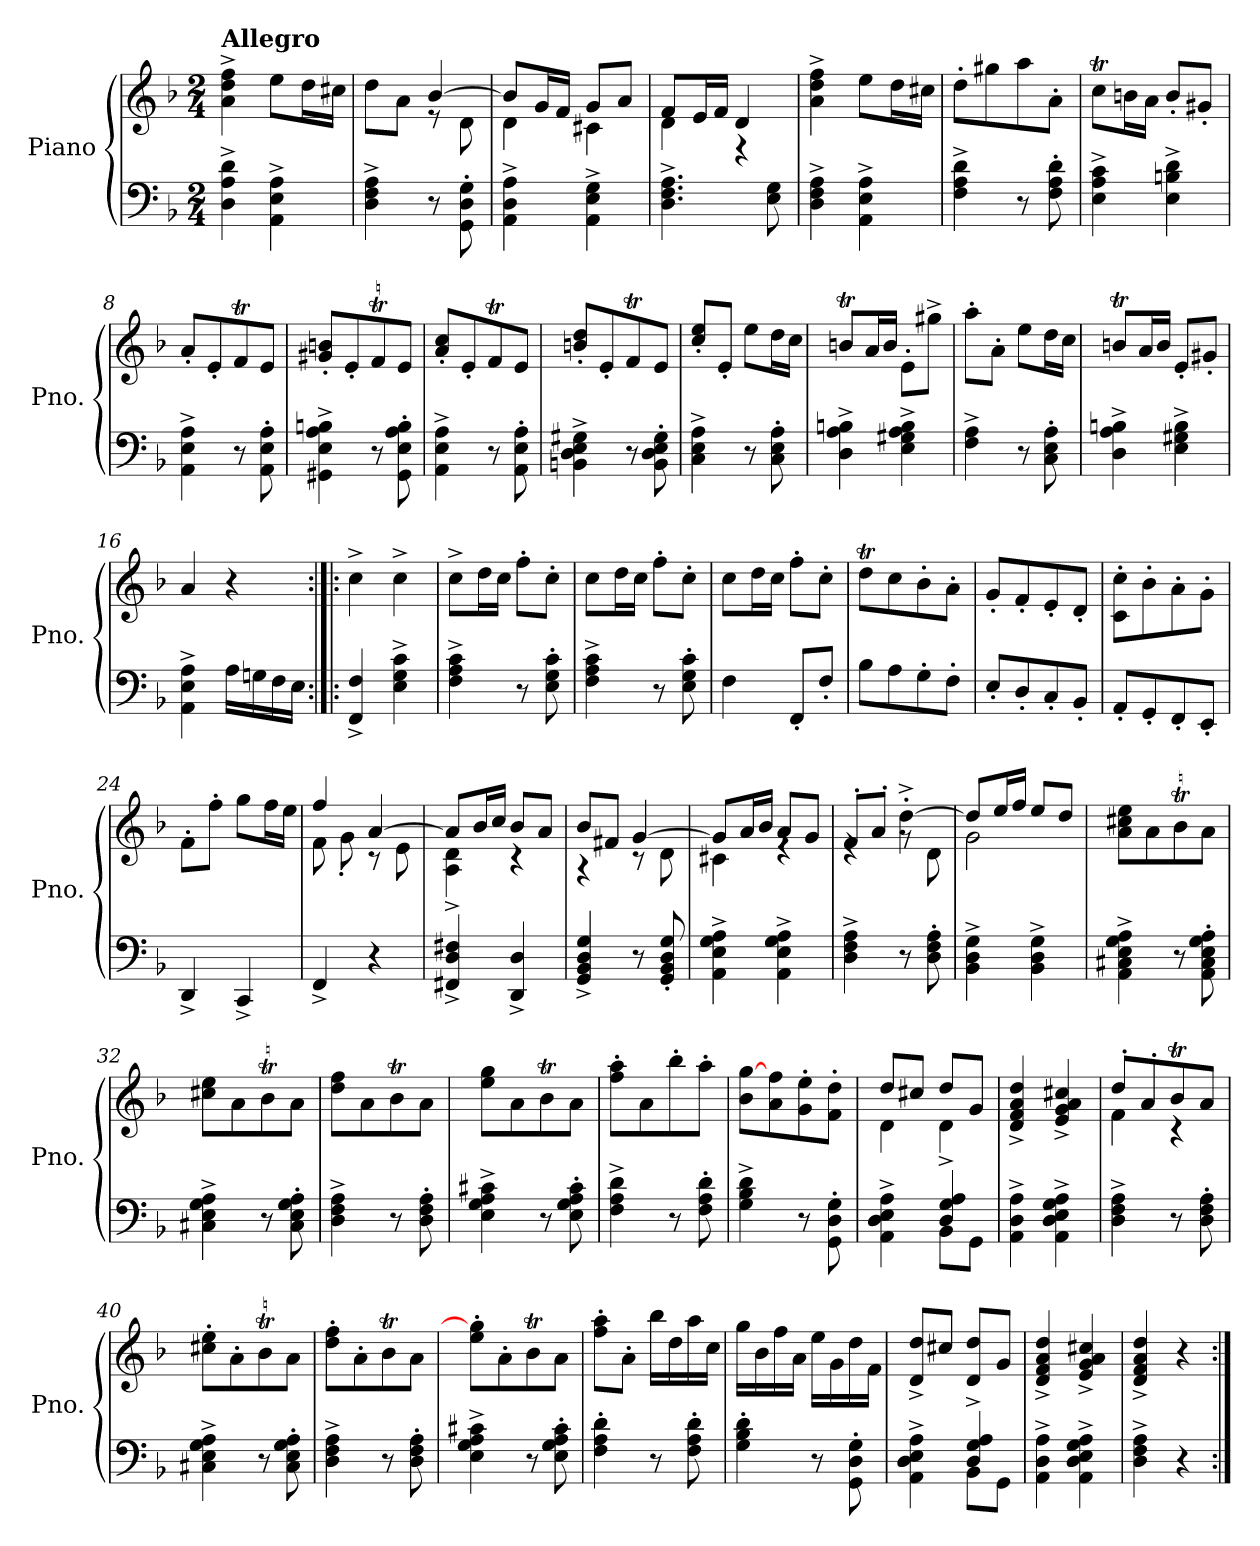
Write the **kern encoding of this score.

**kern	**kern
*part1	*part1
*staff2	*staff1
*I"Piano	*
*I'Pno.	*
*clefF4	*clefG2
*k[b-]	*k[b-]
*M2/4	*M2/4
*MM108	*MM108
=1	=1
!	!LO:TX:a:B:t=Allegro
4D\^ 4A\^ 4d\^	4a\^ 4dd\^ 4ff\^
4AA\^ 4E\^ 4A\^	8ee\L
.	16dd\L
.	16cc#X\JJ
=2	=2
*	*^
4D\^ 4F\^ 4A\^	4ryy	8dd\L
.	.	8a\J
8r	[4b-/	8r
8GG\' 8D\' 8G\'	.	8d\
=3	=3	=3
4AA\^ 4D\^ 4A\^	8b-/L]	4d\
.	16g/L	.
.	16f/JJ	.
4AA\^ 4E\^ 4G\^	8g/L	4c#X\
.	8a/J	.
=4	=4	=4
4.D\^ 4.F\^ 4.A\^	8f/L	4d\
.	16e/L	.
.	16f/JJ	.
.	4d/	4r
8E\ 8G\	.	.
*	*v	*v
!!LO:LB:g=z
=5	=5
4D\^ 4F\^ 4A\^	4a\^ 4dd\^ 4ff\^
4AA\^ 4E\^ 4A\^	8ee\L
.	16dd\L
.	16cc#X\JJ
=6	=6
4F\^ 4A\^ 4d\^	8dd'\L
.	8gg#X\
8r	8aa\
8F\' 8A\' 8d\'	8a'\J
=7	=7
4E\^ 4A\^ 4c\^	8ccT\L
.	16bn\L
.	16a\JJ
4E\^ 4Bn\^ 4d\^	8b'/L
.	8g#X'/J
=8	=8
4AA\^ 4E\^ 4A\^	8a'/L
.	8e'/
8r	8fT/
8AA\' 8E\' 8A\'	8e/J
!!LO:LB:g=z
=9	=9
4GG#X\^ 4E\^ 4A\^ 4Bn\^	8g#X/' 8bn/'L
.	8e'/
8r	8fT/
8GG#\' 8E\' 8A\' 8B\'	8e/J
=10	=10
4AA\^ 4E\^ 4A\^	8a/' 8cc/'L
.	8e'/
8r	8fT/
8AA\' 8E\' 8A\'	8e/J
=11	=11
4BBn\^ 4D\^ 4E\^ 4G#X\^	8bn/' 8dd/'L
.	8e'/
8r	8fT/
8BB\' 8D\' 8E\' 8G#\'	8e/J
=12	=12
4C\^ 4E\^ 4A\^	8cc/' 8ee/'L
.	8e'/J
8r	8ee\L
8C\' 8E\' 8A\'	16dd\L
.	16cc\JJ
!!LO:LB:g=z
=13	=13
4D\^ 4A\^ 4Bn\^	8bnt/L
.	16a/L
.	16b/JJ
4E\^ 4G#X\^ 4A\^ 4B\^	8e'\L
.	8gg#X^\J
=14	=14
4F\^ 4A\^	8aa'\L
.	8a'\J
8r	8ee\L
8C\' 8E\' 8A\'	16dd\L
.	16cc\JJ
=15	=15
4D\^ 4A\^ 4Bn\^	8bnt/L
.	16a/L
.	16b/JJ
4E\^ 4G#X\^ 4B\^	8e'/L
.	8g#X'/J
=16	=16
4AA\^ 4E\^ 4A\^	4a/
16A\LL	4r
16Gn\	.
16F\	.
16E\JJ	.
!!LO:LB:g=z
=17:|!|:	=17:|!|:
4FF/^ 4F/^	4cc^\
4E\^ 4G\^ 4c\^	4cc^\
=18	=18
4F\^ 4A\^ 4c\^	8cc^\L
.	16dd\L
.	16cc\JJ
8r	8ff'\L
8E\' 8G\' 8c\'	8cc'\J
=19	=19
4F\^ 4A\^ 4c\^	8cc\L
.	16dd\L
.	16cc\JJ
8r	8ff'\L
8E\' 8G\' 8c\'	8cc'\J
=20	=20
4F\	8cc\L
.	16dd\L
.	16cc\JJ
8FF'/L	8ff'\L
8F'/J	8cc'\J
=21	=21
8B-\L	8ddT\L
8A\	8cc\
8G'\	8b-'\
8F'\J	8a'\J
!!LO:PB:g=z
=22	=22
8E'/L	8g'/L
8D'/	8f'/
8C'/	8e'/
8BB-'/J	8d'/J
=23	=23
8AA'/L	8c\' 8cc\'L
8GG'/	8b-'\
8FF'/	8a'\
8EE'/J	8g'\J
=24	=24
4DD^/	8f'\L
.	8ff'\J
4CC^/	8gg\L
.	16ff\L
.	16ee\JJ
=25	=25
*	*^
4FF^/	4ff/	8f\
.	.	8g'\
4r	[4a/	8r
.	.	8e\
=26	=26	=26
4FF#X/^ 4D/^ 4F#X/^	8a/L]	4A\^ 4d\^
.	16b-/L	.
.	16cc/JJ	.
4DD/^ 4D/^	8b-/L	4r
.	8a/J	.
=27	=27	=27
4GG/^ 4BB-/^ 4D/^ 4G/^	8b-/L	4r
.	8f#X/J	.
8r	[4g/	8r
8GG/' 8BB-/' 8D/' 8G/'	.	8d\
!!LO:LB:g=z	!!
=28	=28	=28
4AA\^ 4E\^ 4G\^ 4A\^	8g/L]	4c#X\
.	16a/L	.
.	16b-/JJ	.
4AA\^ 4E\^ 4G\^ 4A\^	8a/L	4re
.	8g/J	.
=29	=29	=29
4D\^ 4F\^ 4A\^	8f'/L	4re
.	8a'/J	.
8r	[4dd'^\	8rg
8D\' 8F\' 8A\'	.	8d\
=30	=30	=30
4BB-\^ 4D\^ 4G\^	8dd/L]	2g\
.	16ee/L	.
.	16ff/JJ	.
4BB-\^ 4D\^ 4G\^	8ee/L	.
.	8dd/J	.
*	*v	*v
=31	=31
4AA\^ 4C#X\^ 4E\^ 4G\^ 4A\^	8a\ 8cc#X\ 8ee\L
.	8a\
8r	8b-T\
8AA\' 8C#\' 8E\' 8G\' 8A\'	8a\J
=32	=32
4C#X\^ 4E\^ 4G\^ 4A\^	8cc#X\ 8ee\L
.	8a\
8r	8b-T\
8C#\' 8E\' 8G\' 8A\'	8a\J
!!LO:LB:g=z
=33	=33
4D\^ 4F\^ 4A\^	8dd\ 8ff\L
.	8a\
8r	8b-T\
8D\' 8F\' 8A\'	8a\J
=34	=34
4E\^ 4G\^ 4A\^ 4c#X\^	8ee\ 8gg\L
.	8a\
8r	8b-T\
8E\' 8G\' 8A\' 8c#\'	8a\J
=35	=35
4F\^ 4A\^ 4d\^	8ff\' 8aa\'L
.	8a\
8r	8bb-'\
8F\' 8A\' 8d\'	8aa'\J
=36	=36
4G\^ 4B-\^ 4d\^	8b-\ [8gg\L
.	8a\ 8ff\
8r	8g\' 8ee\'
8GG\' 8D\' 8G\'	8f\' 8dd\'J
=37	=37
*^	*^
4ryy	4AA\^ 4D\^ 4E\^ 4A\^	8dd/L	4d\
.	.	8cc#X/J	.
4D/^ 4G/^ 4A/^	8BB-\L	8dd/L	4d\
.	8GG\J	8g/J	.
*v	*v	*	*
*	*v	*v
!!LO:LB:g=z
=38	=38
4AA\^ 4D\^ 4A\^	4d/^ 4f/^ 4a/^ 4dd/^
4AA\^ 4D\^ 4E\^ 4G\^ 4A\^	4e/^ 4g/^ 4a/^ 4cc#X/^
=39	=39
*	*^
4D\^ 4F\^ 4A\^	8dd'/L	4f\
.	8a'/	.
8r	8b-T/	4r
8D\' 8F\' 8A\'	8a/J	.
*	*v	*v
=40	=40
4C#X\^ 4E\^ 4G\^ 4A\^	8cc#X\' 8ee\'L
.	8a'\
8r	8b-T\
8C#\' 8E\' 8G\' 8A\'	8a\J
=41	=41
4D\^ 4F\^ 4A\^	8dd\' 8ff\'L
.	8a'\
8r	8b-T\
8D\' 8F\' 8A\'	8a\J
=42	=42
4E\^ 4G\^ 4A\^ 4c#X\^	8ee\' 8gg\]'L
.	8a'\
8r	8b-T\
8E\' 8G\' 8A\' 8c#\'	8a\J
!!LO:LB:g=z
=43	=43
4F\' 4A\' 4d\'	8ff\' 8aa\'L
.	8a'\J
8r	16bb-\LL
.	16dd\
8F\' 8A\' 8d\'	16aa\
.	16cc\JJ
=44	=44
4G\' 4B-\' 4d\'	16gg\LL
.	16b-\
.	16ff\
.	16a\JJ
8r	16ee\LL
.	16g\
8GG\' 8D\' 8G\'	16dd\
.	16f\JJ
=45	=45
*^	*
4ryy	4AA\^ 4D\^ 4E\^ 4A\^	8d/^ 8dd/^L
.	.	8cc#X/J
4D/^ 4G/^ 4A/^	8BB-\L	8d/ 8dd/L
.	8GG\J	8g/J
*v	*v	*
=46	=46
4AA\^ 4D\^ 4A\^	4d/^ 4f/^ 4a/^ 4dd/^
4AA\^ 4D\^ 4E\^ 4G\^ 4A\^	4e/^ 4g/^ 4a/^ 4cc#X/^
=47	=47
4D\^ 4F\^ 4A\^	4d/^ 4f/^ 4a/^ 4dd/^
4r	4r
=:|!	=:|!
*-	*-
